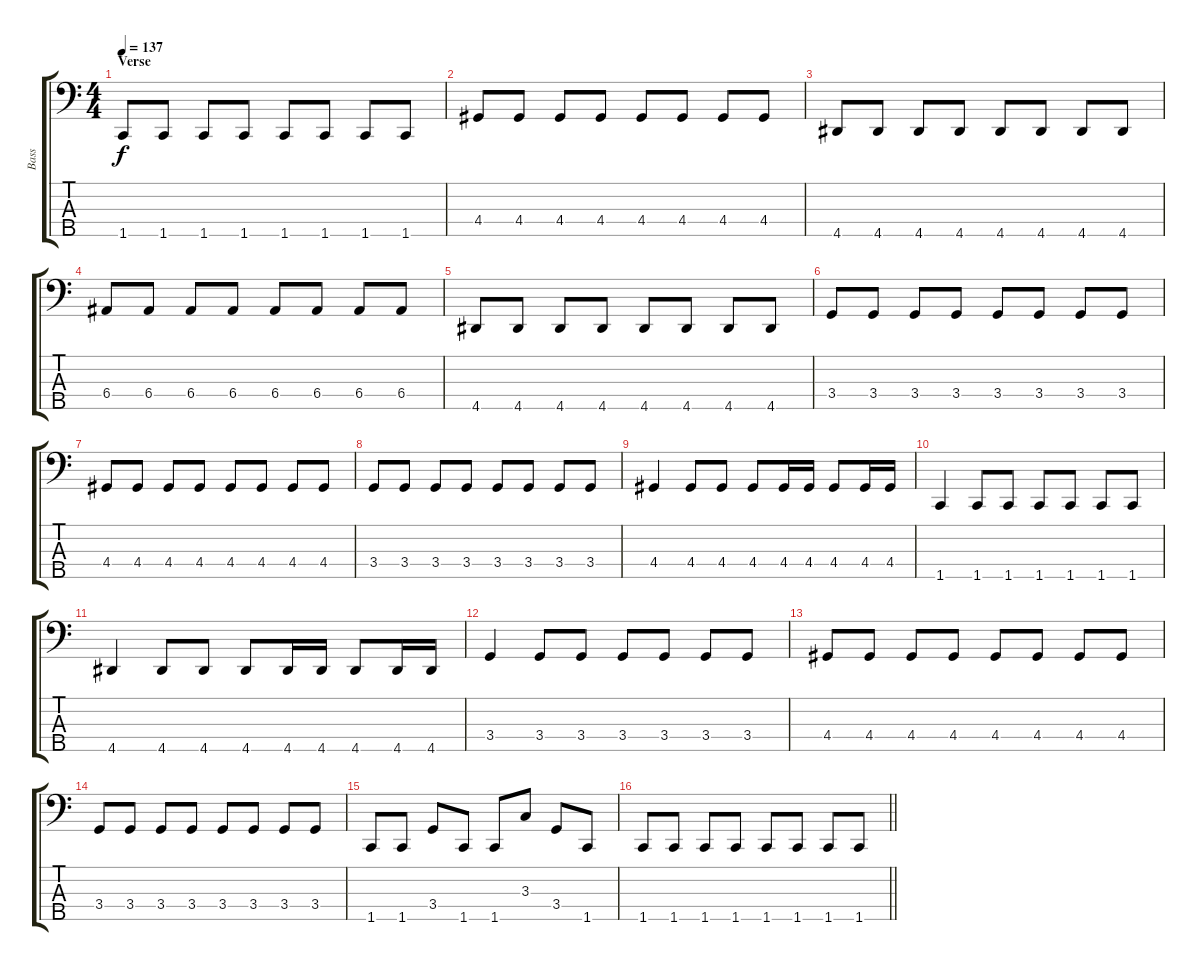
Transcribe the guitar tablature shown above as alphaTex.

\track ("Bass" "Bass") {instrument electricbassfinger}
\staff {score tabs}
\tuning (G2 D2 A1 E1 B0) {hide}
\ts (4 4)
\section ("" "Verse ")
\tempo 137
\clef f4
\ks c
1.5.8{dy f} 1.5.8 1.5.8 1.5.8 1.5.8 1.5.8 1.5.8 1.5.8 |
4.4.8 4.4.8 4.4.8 4.4.8 4.4.8 4.4.8 4.4.8 4.4.8 |
4.5.8 4.5.8 4.5.8 4.5.8 4.5.8 4.5.8 4.5.8 4.5.8 |
6.4.8 6.4.8 6.4.8 6.4.8 6.4.8 6.4.8 6.4.8 6.4.8 |
4.5.8 4.5.8 4.5.8 4.5.8 4.5.8 4.5.8 4.5.8 4.5.8 |
3.4.8 3.4.8 3.4.8 3.4.8 3.4.8 3.4.8 3.4.8 3.4.8 |
4.4.8 4.4.8 4.4.8 4.4.8 4.4.8 4.4.8 4.4.8 4.4.8 |
3.4.8 3.4.8 3.4.8 3.4.8 3.4.8 3.4.8 3.4.8 3.4.8 |
4.4.4 4.4.8 4.4.8 4.4.8 4.4.16 4.4.16 4.4.8 4.4.16 4.4.16 |
1.5.4 1.5.8 1.5.8 1.5.8 1.5.8 1.5.8 1.5.8 |
4.5.4 4.5.8 4.5.8 4.5.8 4.5.16 4.5.16 4.5.8 4.5.16 4.5.16 |
3.4.4 3.4.8 3.4.8 3.4.8 3.4.8 3.4.8 3.4.8 |
4.4.8 4.4.8 4.4.8 4.4.8 4.4.8 4.4.8 4.4.8 4.4.8 |
3.4.8 3.4.8 3.4.8 3.4.8 3.4.8 3.4.8 3.4.8 3.4.8 |
1.5.8 1.5.8 3.4.8 1.5.8 1.5.8 3.3.8 3.4.8 1.5.8 |
\barLineRight lightlight
1.5.8 1.5.8 1.5.8 1.5.8 1.5.8 1.5.8 1.5.8 1.5.8
